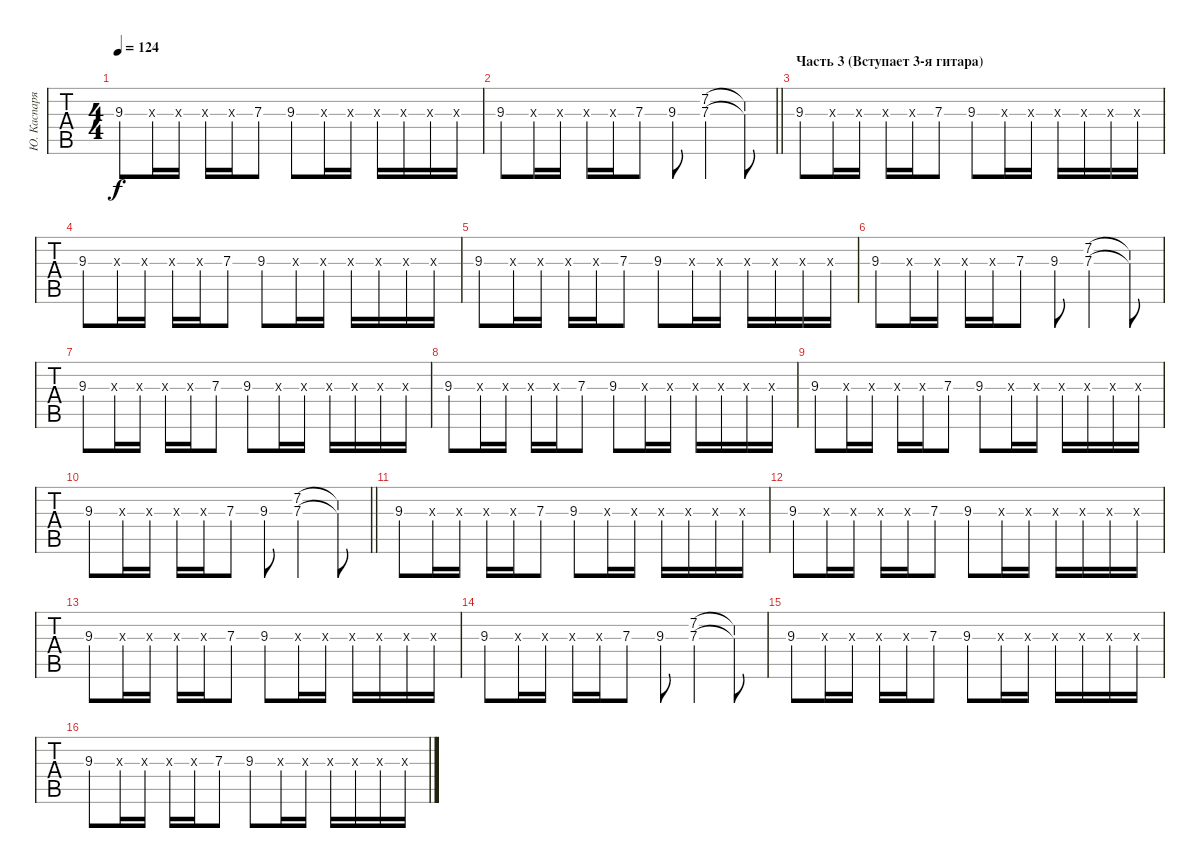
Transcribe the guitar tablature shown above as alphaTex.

\track ("Ю. Каспарян (1-е соло)" "Ю. Каспаря") {instrument electricguitarclean}
\staff {tabs}
\tuning (E4 B3 G3 D3 A2 E2) {hide}
\ts (4 4)
\tempo 124
\clef g2
\ks c
9.3.8{dy f} 9.3{x}.16 9.3{x}.16 9.3{x}.16 9.3{x}.16 7.3.8 9.3.8 9.3{x}.16 9.3{x}.16 9.3{x}.16 9.3{x}.16 9.3{x}.16 9.3{x}.16 |
\barLineRight lightlight
9.3.8 9.3{x}.16 9.3{x}.16 9.3{x}.16 9.3{x}.16 7.3.8 9.3.8 (7.2 7.3).4 (7.2{t} 7.3{t}).8 |
\section ("" "Часть 3 (Вступает 3-я гитара)")
9.3.8 9.3{x}.16 9.3{x}.16 9.3{x}.16 9.3{x}.16 7.3.8 9.3.8 9.3{x}.16 9.3{x}.16 9.3{x}.16 9.3{x}.16 9.3{x}.16 9.3{x}.16 |
9.3.8 9.3{x}.16 9.3{x}.16 9.3{x}.16 9.3{x}.16 7.3.8 9.3.8 9.3{x}.16 9.3{x}.16 9.3{x}.16 9.3{x}.16 9.3{x}.16 9.3{x}.16 |
9.3.8 9.3{x}.16 9.3{x}.16 9.3{x}.16 9.3{x}.16 7.3.8 9.3.8 9.3{x}.16 9.3{x}.16 9.3{x}.16 9.3{x}.16 9.3{x}.16 9.3{x}.16 |
9.3.8 9.3{x}.16 9.3{x}.16 9.3{x}.16 9.3{x}.16 7.3.8 9.3.8 (7.2 7.3).4 (7.2{t} 7.3{t}).8 |
9.3.8 9.3{x}.16 9.3{x}.16 9.3{x}.16 9.3{x}.16 7.3.8 9.3.8 9.3{x}.16 9.3{x}.16 9.3{x}.16 9.3{x}.16 9.3{x}.16 9.3{x}.16 |
9.3.8 9.3{x}.16 9.3{x}.16 9.3{x}.16 9.3{x}.16 7.3.8 9.3.8 9.3{x}.16 9.3{x}.16 9.3{x}.16 9.3{x}.16 9.3{x}.16 9.3{x}.16 |
9.3.8 9.3{x}.16 9.3{x}.16 9.3{x}.16 9.3{x}.16 7.3.8 9.3.8 9.3{x}.16 9.3{x}.16 9.3{x}.16 9.3{x}.16 9.3{x}.16 9.3{x}.16 |
\barLineRight lightlight
9.3.8 9.3{x}.16 9.3{x}.16 9.3{x}.16 9.3{x}.16 7.3.8 9.3.8 (7.2 7.3).4 (7.2{t} 7.3{t}).8 |
9.3.8 9.3{x}.16 9.3{x}.16 9.3{x}.16 9.3{x}.16 7.3.8 9.3.8 9.3{x}.16 9.3{x}.16 9.3{x}.16 9.3{x}.16 9.3{x}.16 9.3{x}.16 |
9.3.8 9.3{x}.16 9.3{x}.16 9.3{x}.16 9.3{x}.16 7.3.8 9.3.8 9.3{x}.16 9.3{x}.16 9.3{x}.16 9.3{x}.16 9.3{x}.16 9.3{x}.16 |
9.3.8 9.3{x}.16 9.3{x}.16 9.3{x}.16 9.3{x}.16 7.3.8 9.3.8 9.3{x}.16 9.3{x}.16 9.3{x}.16 9.3{x}.16 9.3{x}.16 9.3{x}.16 |
9.3.8 9.3{x}.16 9.3{x}.16 9.3{x}.16 9.3{x}.16 7.3.8 9.3.8 (7.2 7.3).4 (7.2{t} 7.3{t}).8 |
9.3.8 9.3{x}.16 9.3{x}.16 9.3{x}.16 9.3{x}.16 7.3.8 9.3.8 9.3{x}.16 9.3{x}.16 9.3{x}.16 9.3{x}.16 9.3{x}.16 9.3{x}.16 |
9.3.8 9.3{x}.16 9.3{x}.16 9.3{x}.16 9.3{x}.16 7.3.8 9.3.8 9.3{x}.16 9.3{x}.16 9.3{x}.16 9.3{x}.16 9.3{x}.16 9.3{x}.16
